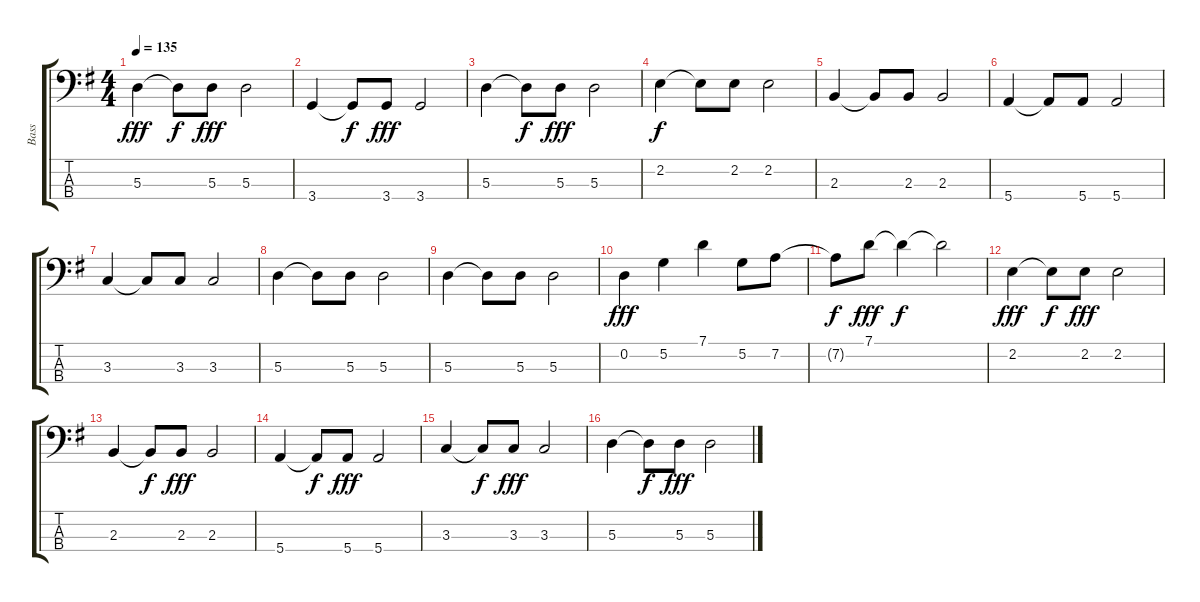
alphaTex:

\track ("Bass" "Bass") {instrument electricbassfinger}
\staff {score tabs}
\tuning (G2 D2 A1 E1) {hide}
\ts (4 4)
\tempo 135
\clef f4
\ks g
5.3.4{dy fff} 5.3{t}.8{dy f} 5.3.8{dy fff} 5.3.2 |
3.4.4 3.4{t}.8{dy f} 3.4.8{dy fff} 3.4.2 |
5.3.4 5.3{t}.8{dy f} 5.3.8{dy fff} 5.3.2 |
2.2.4{dy f} 2.2{t}.8 2.2.8 2.2.2 |
2.3.4 2.3{t}.8 2.3.8 2.3.2 |
5.4.4 5.4{t}.8 5.4.8 5.4.2 |
3.3.4 3.3{t}.8 3.3.8 3.3.2 |
5.3.4 5.3{t}.8 5.3.8 5.3.2 |
5.3.4 5.3{t}.8 5.3.8 5.3.2 |
0.2.4{dy fff} 5.2.4 7.1.4 5.2.8 7.2.8 |
7.2{t}.8{dy f} 7.1.8{dy fff} 7.1{t}.4{dy f} 7.1{t}.2 |
2.2.4{dy fff} 2.2{t}.8{dy f} 2.2.8{dy fff} 2.2.2 |
2.3.4 2.3{t}.8{dy f} 2.3.8{dy fff} 2.3.2 |
5.4.4 5.4{t}.8{dy f} 5.4.8{dy fff} 5.4.2 |
3.3.4 3.3{t}.8{dy f} 3.3.8{dy fff} 3.3.2 |
5.3.4 5.3{t}.8{dy f} 5.3.8{dy fff} 5.3.2
